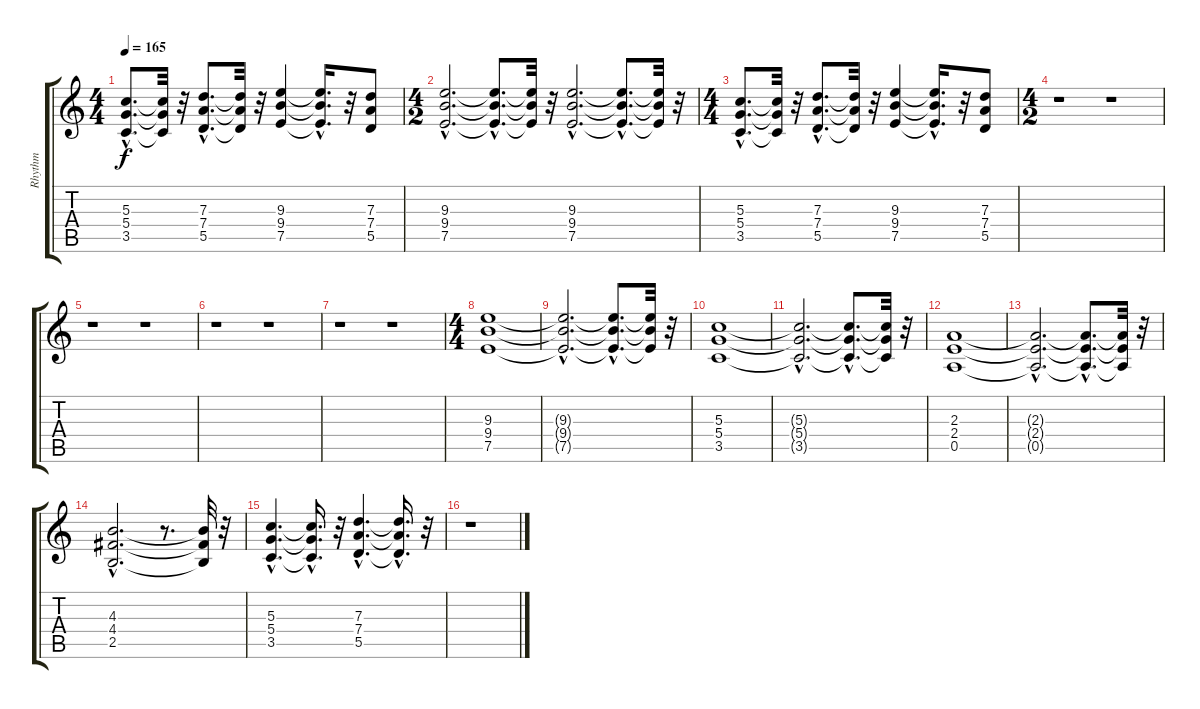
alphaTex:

\track ("Rhythm" "Rhythm") {instrument distortionguitar}
\staff {score tabs}
\tuning (E4 B3 G3 D3 A2 E2) {hide}
\ts (4 4)
\tempo 165
\clef g2
\ks c
(5.3{hac} 5.4{hac} 3.5{hac}).8{d dy f} (5.3{t} 5.4{t} 3.5{t}).32 r.32 (7.3{hac} 7.4{hac} 5.5{hac}).8{d} (7.3{t} 7.4{t} 5.5{t}).32 r.32 (9.3 9.4 7.5).4 (9.3{hac t} 9.4{hac t} 7.5{hac t}).16{d} r.32 (7.3 7.4 5.5).8 |
\ts (4 2)
(9.3{hac} 9.4{hac} 7.5{hac}).2{d} (9.3{hac t} 9.4{hac t} 7.5{hac t}).8{d} (9.3{t} 9.4{t} 7.5{t}).32 r.32 (9.3{hac} 9.4{hac} 7.5{hac}).2{d} (9.3{hac t} 9.4{hac t} 7.5{hac t}).8{d} (9.3{t} 9.4{t} 7.5{t}).32 r.32 |
\ts (4 4)
(5.3{hac} 5.4{hac} 3.5{hac}).8{d} (5.3{t} 5.4{t} 3.5{t}).32 r.32 (7.3{hac} 7.4{hac} 5.5{hac}).8{d} (7.3{t} 7.4{t} 5.5{t}).32 r.32 (9.3 9.4 7.5).4 (9.3{hac t} 9.4{hac t} 7.5{hac t}).16{d} r.32 (7.3 7.4 5.5).8 |
\ts (4 2)
r.1 r.1 |
r.1 r.1 |
r.1 r.1 |
r.1 r.1 |
\ts (4 4)
(9.3 9.4 7.5).1 |
(9.3{hac t} 9.4{hac t} 7.5{hac t}).2{d} (9.3{hac t} 9.4{hac t} 7.5{hac t}).8{d} (9.3{t} 9.4{t} 7.5{t}).32 r.32 |
(5.3 5.4 3.5).1 |
(5.3{hac t} 5.4{hac t} 3.5{hac t}).2{d} (5.3{hac t} 5.4{hac t} 3.5{hac t}).8{d} (5.3{t} 5.4{t} 3.5{t}).32 r.32 |
(2.3 2.4 0.5).1 |
(2.3{hac t} 2.4{hac t} 0.5{hac t}).2{d} (2.3{hac t} 2.4{hac t} 0.5{hac t}).8{d} (2.3{t} 2.4{t} 0.5{t}).32 r.32 |
(4.3{hac} 4.4{hac} 2.5{hac}).2{d} r.8{d} (4.3{t} 4.4{t} 2.5{t}).32 r.32 |
(5.3{hac} 5.4{hac} 3.5{hac}).4{d} (5.3{hac t} 5.4{hac t} 3.5{hac t}).16{d} r.32 (7.3{hac} 7.4{hac} 5.5{hac}).4{d} (7.3{hac t} 7.4{hac t} 5.5{hac t}).16{d} r.32 |
r.1
